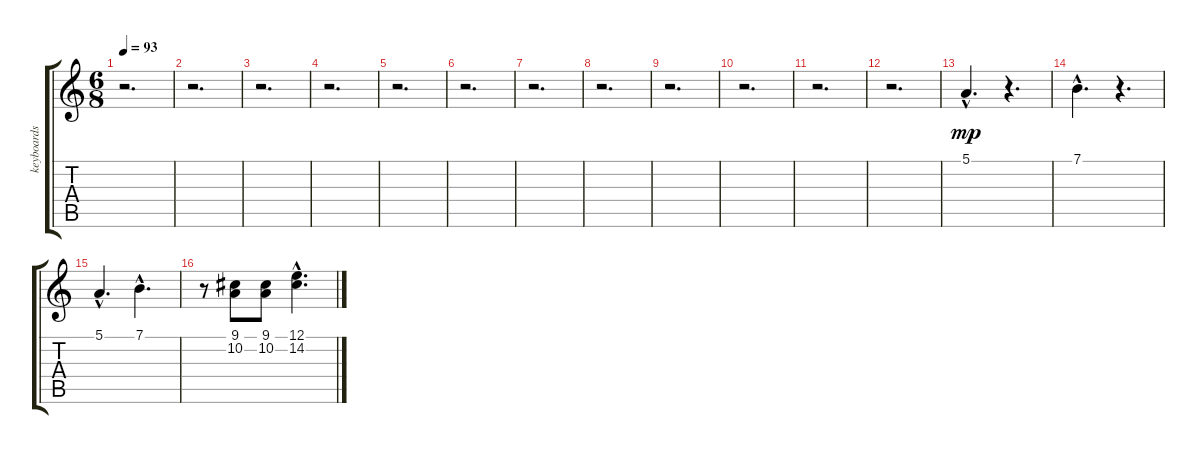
\track ("keyboards" "keyboards") {instrument stringensemble1}
\staff {score tabs}
\tuning (E4 B3 G3 D3 A2 E2) {hide}
\ts (6 8)
\tempo 93
\clef g2
\ks c
r.2{d dy f} |
r.2{d} |
r.2{d} |
r.2{d} |
r.2{d} |
r.2{d} |
r.2{d} |
r.2{d} |
r.2{d} |
r.2{d} |
r.2{d} |
r.2{d} |
5.1{hac}.4{d dy mp} r.4{d} |
7.1{hac}.4{d} r.4{d} |
5.1{hac}.4{d} 7.1{hac}.4{d} |
r.8 (9.1 10.2).8 (9.1 10.2).8 (12.1{hac} 14.2{hac}).4{d}
